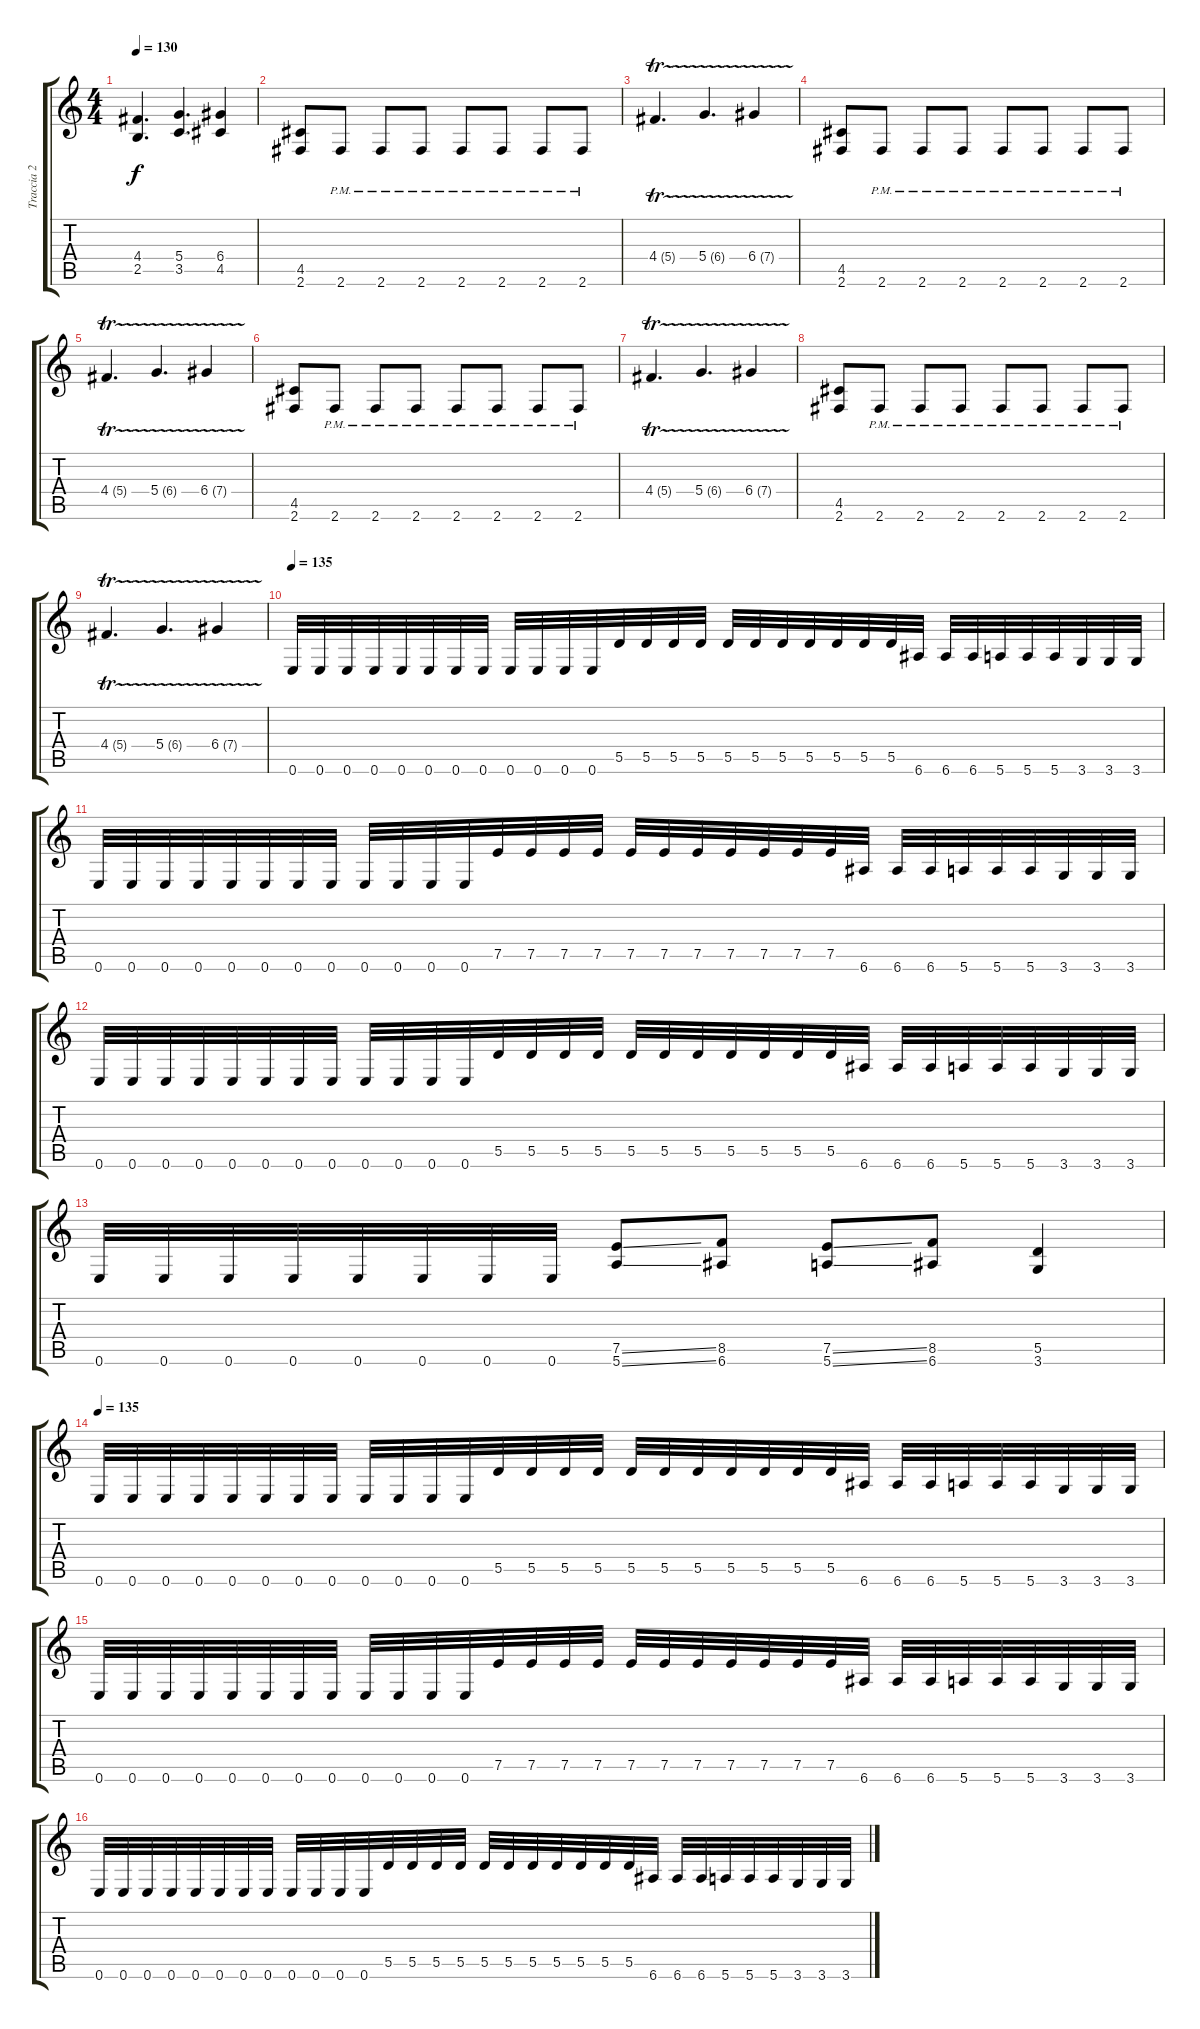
\track ("Traccia 2" "Traccia 2") {instrument distortionguitar}
\staff {score tabs}
\tuning (E4 B3 G3 D3 A2 E2) {hide}
\ts (4 4)
\tempo 130
\clef g2
\ks c
(4.4 2.5).4{d dy f} (5.4 3.5).4{d} (6.4 4.5).4 |
(4.5 2.6).8 2.6{pm}.8 2.6{pm}.8 2.6{pm}.8 2.6{pm}.8 2.6{pm}.8 2.6{pm}.8 2.6{pm}.8 |
4.4{tr (5 32)}.4{d} 5.4{tr (6 32)}.4{d} 6.4{tr (7 32)}.4 |
(4.5 2.6).8 2.6{pm}.8 2.6{pm}.8 2.6{pm}.8 2.6{pm}.8 2.6{pm}.8 2.6{pm}.8 2.6{pm}.8 |
4.4{tr (5 32)}.4{d} 5.4{tr (6 32)}.4{d} 6.4{tr (7 32)}.4 |
(4.5 2.6).8 2.6{pm}.8 2.6{pm}.8 2.6{pm}.8 2.6{pm}.8 2.6{pm}.8 2.6{pm}.8 2.6{pm}.8 |
4.4{tr (5 32)}.4{d} 5.4{tr (6 32)}.4{d} 6.4{tr (7 32)}.4 |
(4.5 2.6).8 2.6{pm}.8 2.6{pm}.8 2.6{pm}.8 2.6{pm}.8 2.6{pm}.8 2.6{pm}.8 2.6{pm}.8 |
4.4{tr (5 32)}.4{d} 5.4{tr (6 32)}.4{d} 6.4{tr (7 32)}.4 |
\tempo 135
0.6.32 0.6.32 0.6.32 0.6.32 0.6.32 0.6.32 0.6.32 0.6.32 0.6.32 0.6.32 0.6.32 0.6.32 5.5.32 5.5.32 5.5.32 5.5.32 5.5.32 5.5.32 5.5.32 5.5.32 5.5.32 5.5.32 5.5.32 6.6.32 6.6.32 6.6.32 5.6.32 5.6.32 5.6.32 3.6.32 3.6.32 3.6.32 |
0.6.32 0.6.32 0.6.32 0.6.32 0.6.32 0.6.32 0.6.32 0.6.32 0.6.32 0.6.32 0.6.32 0.6.32 7.5.32 7.5.32 7.5.32 7.5.32 7.5.32 7.5.32 7.5.32 7.5.32 7.5.32 7.5.32 7.5.32 6.6.32 6.6.32 6.6.32 5.6.32 5.6.32 5.6.32 3.6.32 3.6.32 3.6.32 |
0.6.32 0.6.32 0.6.32 0.6.32 0.6.32 0.6.32 0.6.32 0.6.32 0.6.32 0.6.32 0.6.32 0.6.32 5.5.32 5.5.32 5.5.32 5.5.32 5.5.32 5.5.32 5.5.32 5.5.32 5.5.32 5.5.32 5.5.32 6.6.32 6.6.32 6.6.32 5.6.32 5.6.32 5.6.32 3.6.32 3.6.32 3.6.32 |
0.6.32 0.6.32 0.6.32 0.6.32 0.6.32 0.6.32 0.6.32 0.6.32 (7.5{ss} 5.6{ss}).8 (8.5 6.6).8 (7.5{ss} 5.6{ss}).8 (8.5 6.6).8 (5.5 3.6).4 |
\tempo 135
0.6.32 0.6.32 0.6.32 0.6.32 0.6.32 0.6.32 0.6.32 0.6.32 0.6.32 0.6.32 0.6.32 0.6.32 5.5.32 5.5.32 5.5.32 5.5.32 5.5.32 5.5.32 5.5.32 5.5.32 5.5.32 5.5.32 5.5.32 6.6.32 6.6.32 6.6.32 5.6.32 5.6.32 5.6.32 3.6.32 3.6.32 3.6.32 |
0.6.32 0.6.32 0.6.32 0.6.32 0.6.32 0.6.32 0.6.32 0.6.32 0.6.32 0.6.32 0.6.32 0.6.32 7.5.32 7.5.32 7.5.32 7.5.32 7.5.32 7.5.32 7.5.32 7.5.32 7.5.32 7.5.32 7.5.32 6.6.32 6.6.32 6.6.32 5.6.32 5.6.32 5.6.32 3.6.32 3.6.32 3.6.32 |
0.6.32 0.6.32 0.6.32 0.6.32 0.6.32 0.6.32 0.6.32 0.6.32 0.6.32 0.6.32 0.6.32 0.6.32 5.5.32 5.5.32 5.5.32 5.5.32 5.5.32 5.5.32 5.5.32 5.5.32 5.5.32 5.5.32 5.5.32 6.6.32 6.6.32 6.6.32 5.6.32 5.6.32 5.6.32 3.6.32 3.6.32 3.6.32
